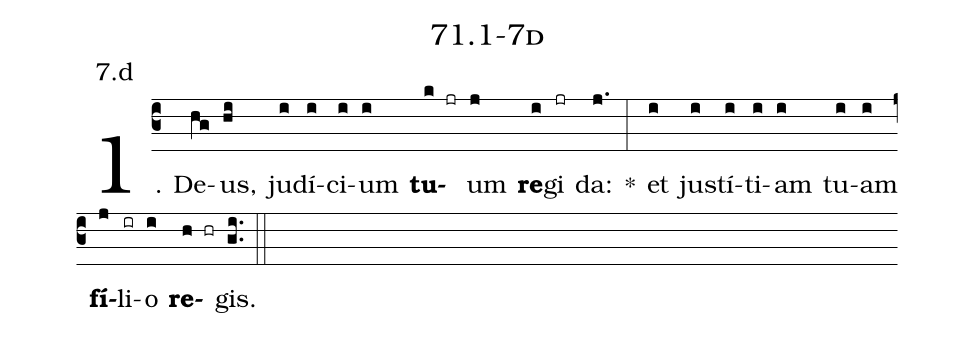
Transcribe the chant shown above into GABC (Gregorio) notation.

name: 71.1-7d;
annotation: 7.d;
%%
(c3)1. De(hg)us,(hi) ju(i)dí(i)ci(i)um(i) <b>tu</b>(k jr)um(j) <b>re</b>(i)gi(jr) da:(j.) *(:) et(i) jus(i)tí(i)ti(i)am(i) tu(i)am(i) <b>fí</b>(j)li(ir)o(i) <b>re</b>(h hr)gis.(gi..) (::)


%E(i) u(i) o(j) u(i) a(h) e.(gi..) (::)
